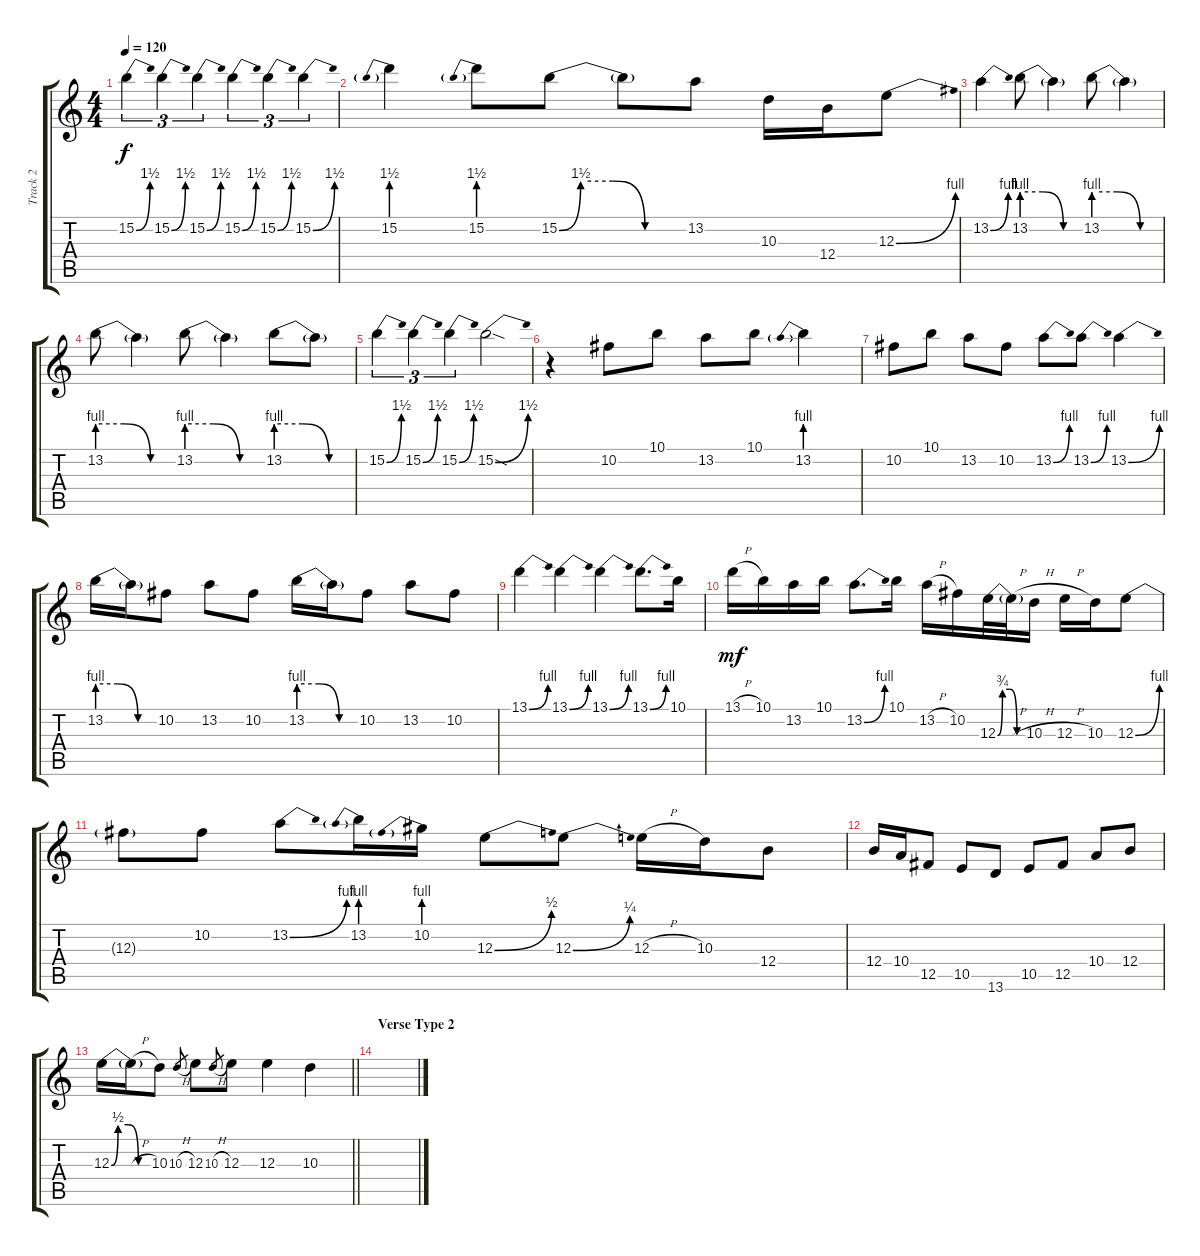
\track ("Track 2" "Track 2") {instrument distortionguitar}
\staff {score tabs}
\tuning (Db4 Ab3 E3 B2 Gb2 Db2) {hide}
\ts (4 4)
\tempo 120
\clef g2
\ks c
15.2{be (bend 0 0 60 6)}.4{tu (3 2) dy f} 15.2{be (bend 0 0 60 6)}.4{tu (3 2)} 15.2{be (bend 0 0 60 6)}.4{tu (3 2)} 15.2{be (bend 0 0 60 6)}.4{tu (3 2)} 15.2{be (bend 0 0 60 6)}.4{tu (3 2)} 15.2{be (bend 0 0 60 6)}.4{tu (3 2)} |
15.2{be (prebend 0 6 60 6)}.4 15.2{be (prebend 0 6 60 6)}.8 15.2{be (custom 0 0 10 6 25 6 40 0 60 0)}.8 15.2{t}.8 13.2.8 10.3.16 12.4.16 12.3{be (bend 0 0 60 4)}.8 |
13.2{be (bend 0 0 60 4)}.4 13.2{be (custom 0 4 20 4 40 0 60 0)}.8 13.2{t}.4 13.2{be (custom 0 4 20 4 40 0 60 0)}.8 13.2{t}.4 |
13.2{be (custom 0 4 20 4 40 0 60 0)}.8 13.2{t}.4 13.2{be (custom 0 4 20 4 40 0 60 0)}.8 13.2{t}.4 13.2{be (custom 0 4 20 4 40 0 60 0)}.8 13.2{t}.8 |
15.2{be (bend 0 0 60 6)}.4{tu (3 2)} 15.2{be (bend 0 0 60 6)}.4{tu (3 2)} 15.2{be (bend 0 0 60 6)}.4{tu (3 2)} 15.2{be (bend 0 0 60 6) sod}.2 |
r.4 10.2.8 10.1.8 13.2.8 10.1.8 13.2{be (prebend 0 4 60 4)}.4 |
10.2.8 10.1.8 13.2.8 10.2.8 13.2{be (bend 0 0 60 4)}.8 13.2{be (bend 0 0 60 4)}.8 13.2{be (bend 0 0 60 4)}.4 |
13.2{be (custom 0 4 20 4 40 0 60 0)}.16 13.2{t}.16 10.2.8 13.2.8 10.2.8 13.2{be (custom 0 4 20 4 40 0 60 0)}.16 13.2{t}.16 10.2.8 13.2.8 10.2.8 |
13.1{be (bend 0 0 60 4)}.4 13.1{be (bend 0 0 60 4)}.4 13.1{be (bend 0 0 60 4)}.4 13.1{be (bend 0 0 60 4)}.8{d} 10.1.16 |
13.1{h}.16{dy mf} 10.1.16 13.2.16 10.1.16 13.2{be (bend 0 0 60 4)}.8{d} 10.1.16 13.2{h}.16 10.2.16 12.3{be (custom 0 0 10 3 25 3 40 0 60 0)}.32 12.3{h t}.32 10.3{h}.16 12.3{h}.16 10.3.16 12.3{be (bend 0 0 60 4)}.8 |
12.3{t}.8 10.2.8 13.2{be (bend 0 0 60 4)}.8 13.2{be (prebend 0 4 60 4)}.16 10.2{be (prebend 0 4 60 4)}.16 12.3{be (bend 0 0 60 2)}.8 12.3{be (bend 0 0 60 1)}.8 12.3{h}.16 10.3.16 12.4.8 |
12.4.16 10.4.16 12.5.8 10.5.8 13.6.8 10.5.8 12.5.8 10.4.8 12.4.8 |
\barLineRight lightlight
12.3{be (custom 0 0 10 2 25 2 40 0 60 0)}.16 12.3{h t}.16 10.3.8 10.3{h}.8{gr} 12.3.8 10.3{h}.8{gr} 12.3.8 12.3.4 10.3.4 |
\section ("" "Verse Type 2")
